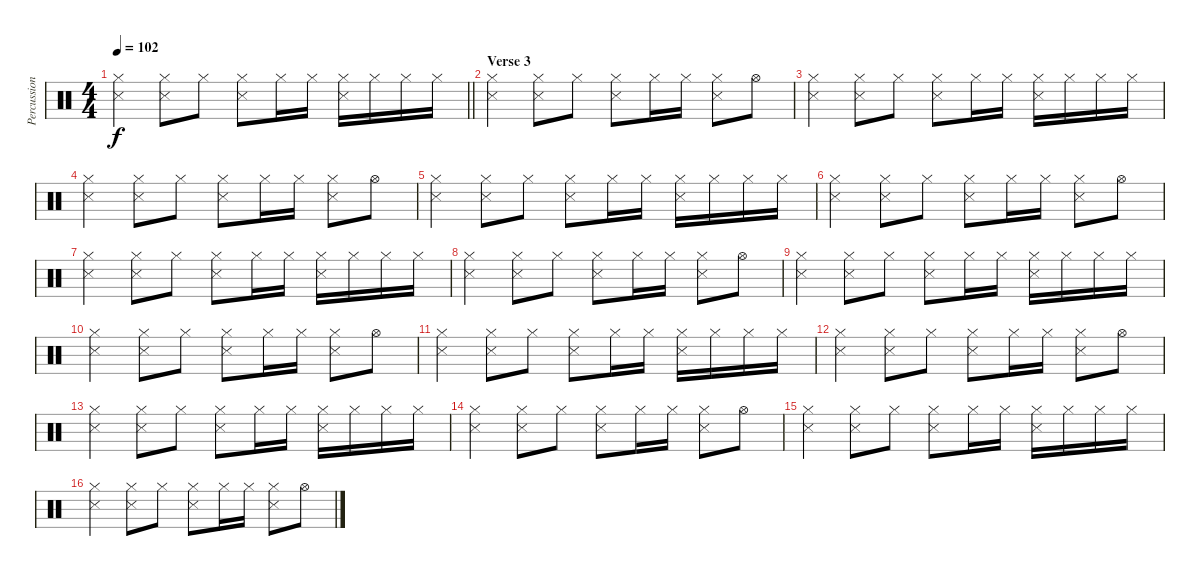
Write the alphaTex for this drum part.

\track ("Percussion" "Percussion") {instrument percussion}
\staff {score}
\articulation defaults
\ts (4 4)
\tempo 102
\clef neutral
\barLineRight lightlight
\ks c
("Snare (side stick) 3" "Hi-Hat (closed)").4{dy f} ("Snare (side stick) 3" "Hi-Hat (closed)").8 "Hi-Hat (closed)".8 ("Snare (side stick) 3" "Hi-Hat (closed)").8 "Hi-Hat (closed)".16 "Hi-Hat (closed)".16 ("Snare (side stick) 3" "Hi-Hat (closed)").16 "Hi-Hat (closed)".16 "Hi-Hat (closed)".16 "Hi-Hat (closed)".16 |
\section ("" "Verse 3")
("Snare (side stick) 3" "Hi-Hat (closed)").4 ("Snare (side stick) 3" "Hi-Hat (closed)").8 "Hi-Hat (closed)".8 ("Snare (side stick) 3" "Hi-Hat (closed)").8 "Hi-Hat (closed)".16 "Hi-Hat (closed)".16 ("Snare (side stick) 3" "Hi-Hat (closed)").8 "Hi-Hat (open)".8 |
("Snare (side stick) 3" "Hi-Hat (closed)").4 ("Snare (side stick) 3" "Hi-Hat (closed)").8 "Hi-Hat (closed)".8 ("Snare (side stick) 3" "Hi-Hat (closed)").8 "Hi-Hat (closed)".16 "Hi-Hat (closed)".16 ("Snare (side stick) 3" "Hi-Hat (closed)").16 "Hi-Hat (closed)".16 "Hi-Hat (closed)".16 "Hi-Hat (closed)".16 |
("Snare (side stick) 3" "Hi-Hat (closed)").4 ("Snare (side stick) 3" "Hi-Hat (closed)").8 "Hi-Hat (closed)".8 ("Snare (side stick) 3" "Hi-Hat (closed)").8 "Hi-Hat (closed)".16 "Hi-Hat (closed)".16 ("Snare (side stick) 3" "Hi-Hat (closed)").8 "Hi-Hat (open)".8 |
("Snare (side stick) 3" "Hi-Hat (closed)").4 ("Snare (side stick) 3" "Hi-Hat (closed)").8 "Hi-Hat (closed)".8 ("Snare (side stick) 3" "Hi-Hat (closed)").8 "Hi-Hat (closed)".16 "Hi-Hat (closed)".16 ("Snare (side stick) 3" "Hi-Hat (closed)").16 "Hi-Hat (closed)".16 "Hi-Hat (closed)".16 "Hi-Hat (closed)".16 |
("Snare (side stick) 3" "Hi-Hat (closed)").4 ("Snare (side stick) 3" "Hi-Hat (closed)").8 "Hi-Hat (closed)".8 ("Snare (side stick) 3" "Hi-Hat (closed)").8 "Hi-Hat (closed)".16 "Hi-Hat (closed)".16 ("Snare (side stick) 3" "Hi-Hat (closed)").8 "Hi-Hat (open)".8 |
("Snare (side stick) 3" "Hi-Hat (closed)").4 ("Snare (side stick) 3" "Hi-Hat (closed)").8 "Hi-Hat (closed)".8 ("Snare (side stick) 3" "Hi-Hat (closed)").8 "Hi-Hat (closed)".16 "Hi-Hat (closed)".16 ("Snare (side stick) 3" "Hi-Hat (closed)").16 "Hi-Hat (closed)".16 "Hi-Hat (closed)".16 "Hi-Hat (closed)".16 |
("Snare (side stick) 3" "Hi-Hat (closed)").4 ("Snare (side stick) 3" "Hi-Hat (closed)").8 "Hi-Hat (closed)".8 ("Snare (side stick) 3" "Hi-Hat (closed)").8 "Hi-Hat (closed)".16 "Hi-Hat (closed)".16 ("Snare (side stick) 3" "Hi-Hat (closed)").8 "Hi-Hat (open)".8 |
("Snare (side stick) 3" "Hi-Hat (closed)").4 ("Snare (side stick) 3" "Hi-Hat (closed)").8 "Hi-Hat (closed)".8 ("Snare (side stick) 3" "Hi-Hat (closed)").8 "Hi-Hat (closed)".16 "Hi-Hat (closed)".16 ("Snare (side stick) 3" "Hi-Hat (closed)").16 "Hi-Hat (closed)".16 "Hi-Hat (closed)".16 "Hi-Hat (closed)".16 |
("Snare (side stick) 3" "Hi-Hat (closed)").4 ("Snare (side stick) 3" "Hi-Hat (closed)").8 "Hi-Hat (closed)".8 ("Snare (side stick) 3" "Hi-Hat (closed)").8 "Hi-Hat (closed)".16 "Hi-Hat (closed)".16 ("Snare (side stick) 3" "Hi-Hat (closed)").8 "Hi-Hat (open)".8 |
("Snare (side stick) 3" "Hi-Hat (closed)").4 ("Snare (side stick) 3" "Hi-Hat (closed)").8 "Hi-Hat (closed)".8 ("Snare (side stick) 3" "Hi-Hat (closed)").8 "Hi-Hat (closed)".16 "Hi-Hat (closed)".16 ("Snare (side stick) 3" "Hi-Hat (closed)").16 "Hi-Hat (closed)".16 "Hi-Hat (closed)".16 "Hi-Hat (closed)".16 |
("Snare (side stick) 3" "Hi-Hat (closed)").4 ("Snare (side stick) 3" "Hi-Hat (closed)").8 "Hi-Hat (closed)".8 ("Snare (side stick) 3" "Hi-Hat (closed)").8 "Hi-Hat (closed)".16 "Hi-Hat (closed)".16 ("Snare (side stick) 3" "Hi-Hat (closed)").8 "Hi-Hat (open)".8 |
("Snare (side stick) 3" "Hi-Hat (closed)").4 ("Snare (side stick) 3" "Hi-Hat (closed)").8 "Hi-Hat (closed)".8 ("Snare (side stick) 3" "Hi-Hat (closed)").8 "Hi-Hat (closed)".16 "Hi-Hat (closed)".16 ("Snare (side stick) 3" "Hi-Hat (closed)").16 "Hi-Hat (closed)".16 "Hi-Hat (closed)".16 "Hi-Hat (closed)".16 |
("Snare (side stick) 3" "Hi-Hat (closed)").4 ("Snare (side stick) 3" "Hi-Hat (closed)").8 "Hi-Hat (closed)".8 ("Snare (side stick) 3" "Hi-Hat (closed)").8 "Hi-Hat (closed)".16 "Hi-Hat (closed)".16 ("Snare (side stick) 3" "Hi-Hat (closed)").8 "Hi-Hat (open)".8 |
("Snare (side stick) 3" "Hi-Hat (closed)").4 ("Snare (side stick) 3" "Hi-Hat (closed)").8 "Hi-Hat (closed)".8 ("Snare (side stick) 3" "Hi-Hat (closed)").8 "Hi-Hat (closed)".16 "Hi-Hat (closed)".16 ("Snare (side stick) 3" "Hi-Hat (closed)").16 "Hi-Hat (closed)".16 "Hi-Hat (closed)".16 "Hi-Hat (closed)".16 |
("Snare (side stick) 3" "Hi-Hat (closed)").4 ("Snare (side stick) 3" "Hi-Hat (closed)").8 "Hi-Hat (closed)".8 ("Snare (side stick) 3" "Hi-Hat (closed)").8 "Hi-Hat (closed)".16 "Hi-Hat (closed)".16 ("Snare (side stick) 3" "Hi-Hat (closed)").8 "Hi-Hat (open)".8
